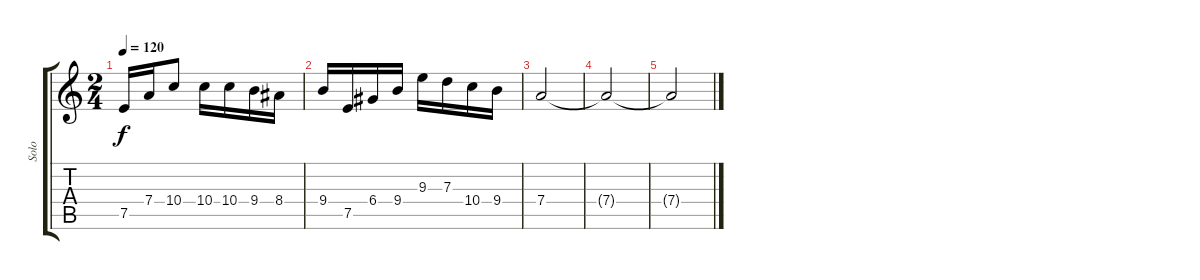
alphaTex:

\track ("Solo" "Solo") {instrument overdrivenguitar}
\staff {score tabs}
\tuning (E4 B3 G3 D3 A2 E2) {hide}
\ts (2 4)
\tempo 120
\clef g2
\ks c
7.5.16{dy f} 7.4.16 10.4.8 10.4.16 10.4.16 9.4.16 8.4.16 |
9.4.16 7.5.16 6.4.16 9.4.16 9.3.16 7.3.16 10.4.16 9.4.16 |
7.4.2 |
7.4{t}.2 |
7.4{t}.2
